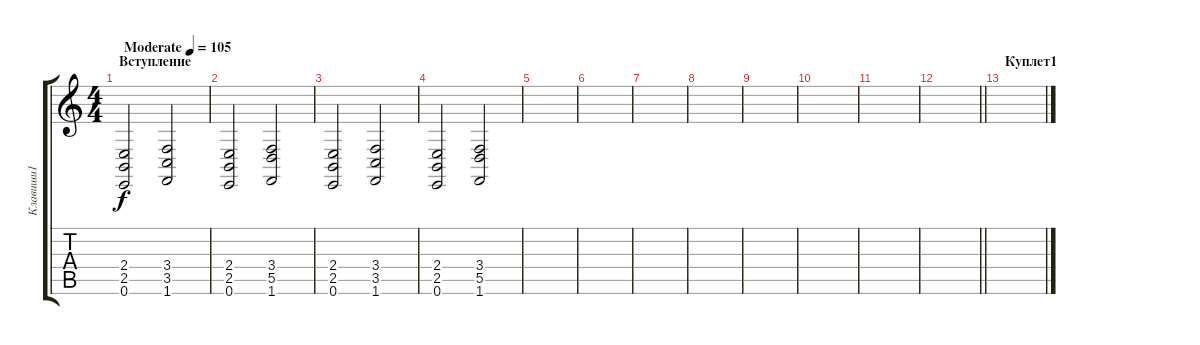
\track ("Клавиши1" "Клавиши1") {instrument stringensemble2}
\staff {score tabs}
\tuning (E4 B3 G3 D3 A2 E2) {hide}
\ts (4 4)
\section ("" "Вступление")
\tempo (105 "Moderate")
\clef g2
\ks c
(2.4 2.5 0.6).2{dy f instrument stringensemble2} (3.4 3.5 1.6).2 |
(2.4 2.5 0.6).2 (3.4 5.5 1.6).2 |
(2.4 2.5 0.6).2 (3.4 3.5 1.6).2 |
(2.4 2.5 0.6).2 (3.4 5.5 1.6).2 |
|
|
|
|
|
|
|
\barLineRight lightlight
|
\section ("" "Куплет1")
